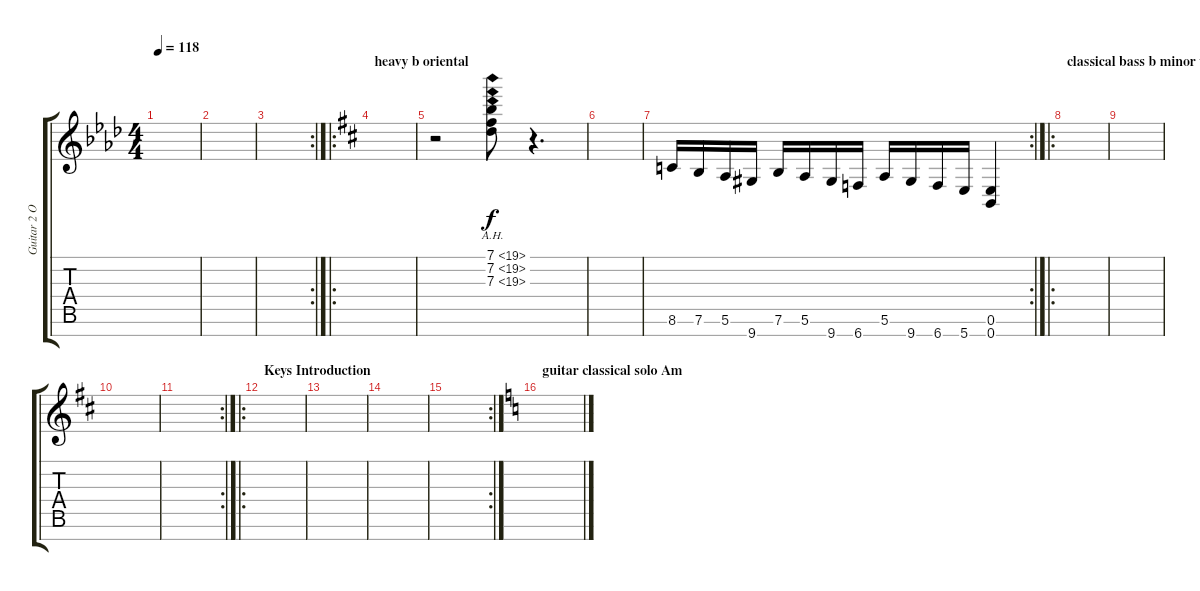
\track ("Guitar 2 Overdubs" "Guitar 2 O") {instrument distortionguitar}
\staff {score tabs}
\tuning (E4 B3 G3 D3 A2 E2 B1) {hide}
\ts (4 4)
\tempo 118
\clef g2
\ks ab
|
|
\rc 2
|
\ro
\section ("" "heavy b oriental")
\ks bminor
|
r.2 (7.1{ah 12} 7.2{ah 12} 7.3{ah 12}).8 r.4{d} |
|
\rc 2
8.6.16 7.6.16 5.6.16 9.7.16 7.6.16 5.6.16 9.7.16 6.7.16 5.6.16 9.7.16 6.7.16 5.7.16 (0.6 0.7).4 |
\ro
\section ("" "classical bass b minor with harmonic minor end")
|
|
|
\rc 2
|
\ro
\section ("" "Keys Introduction")
|
|
|
\rc 2
|
\section ("" "guitar classical solo Am")
\ks aminor
